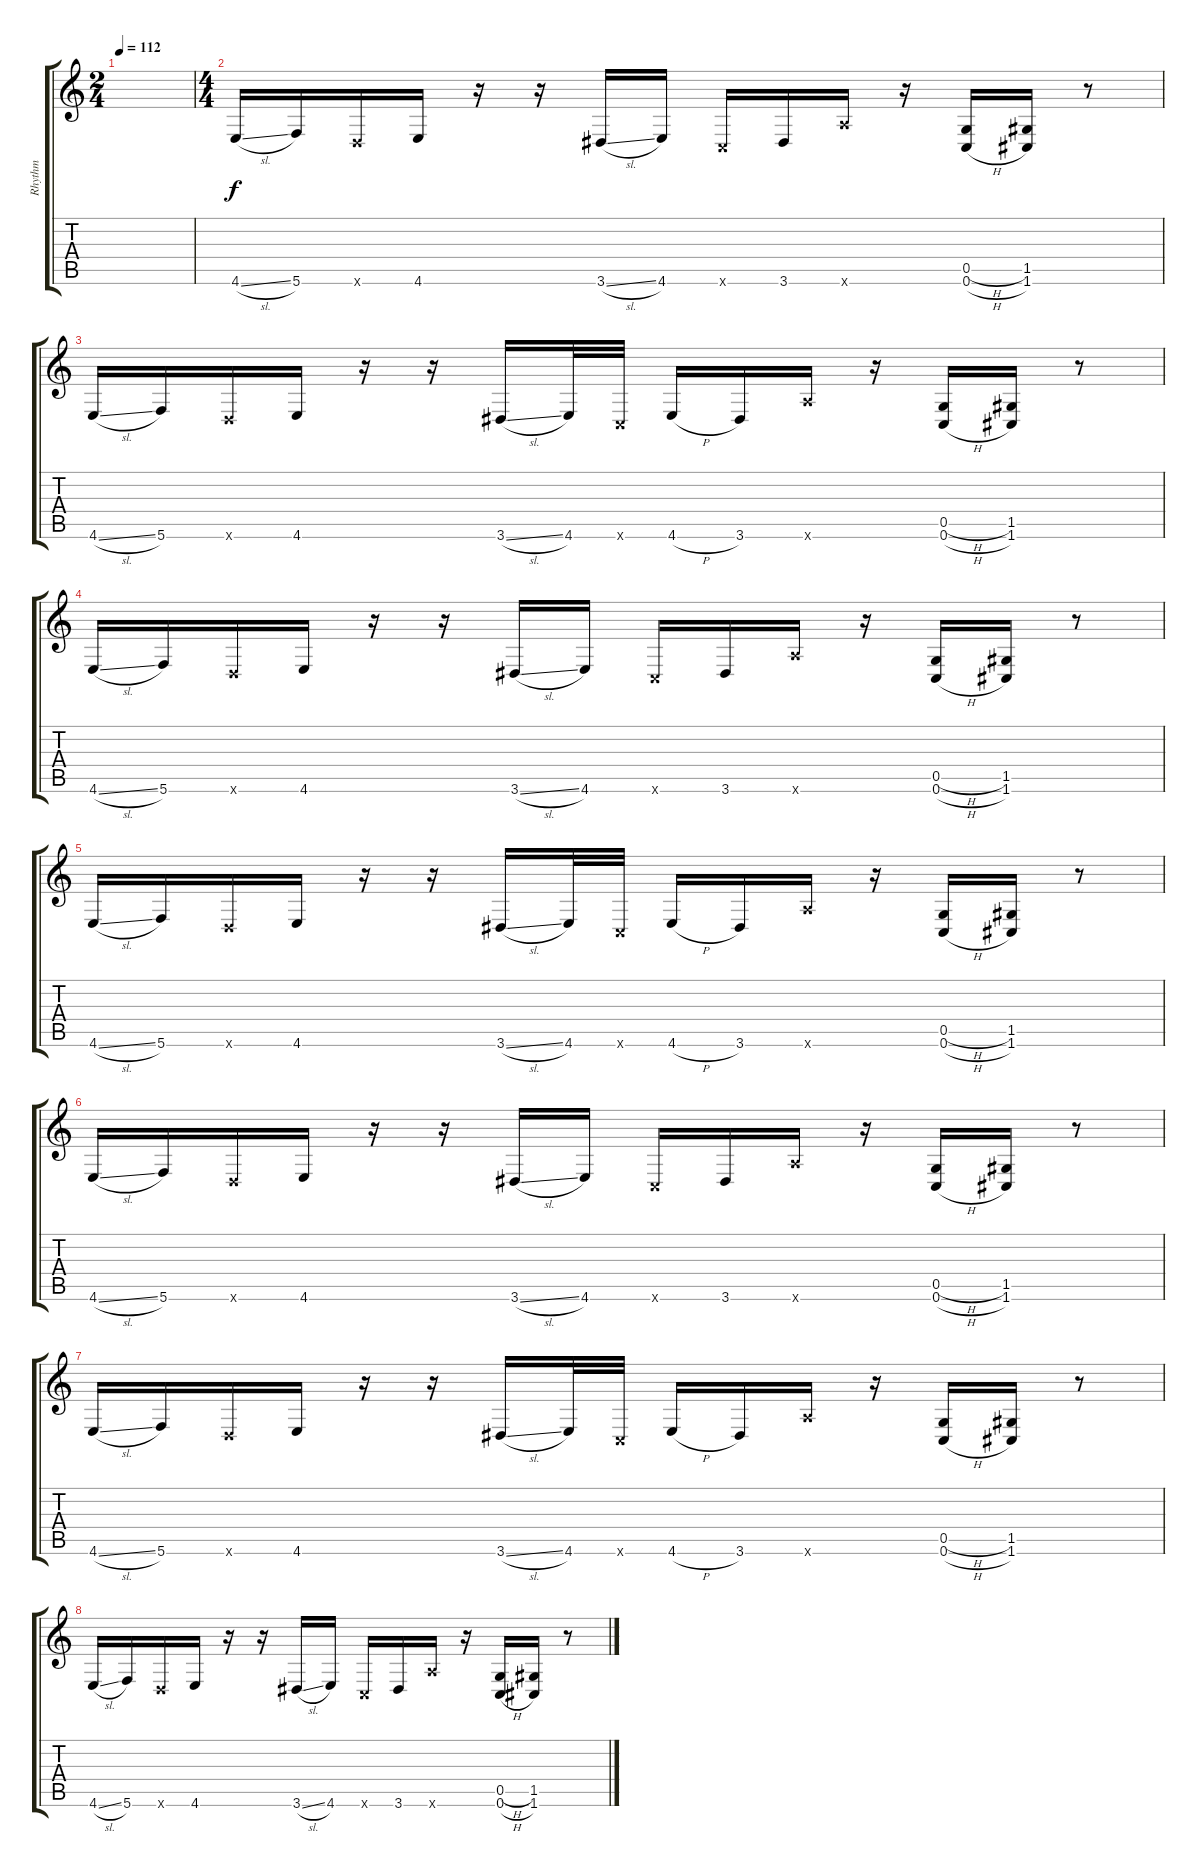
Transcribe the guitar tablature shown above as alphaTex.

\track ("Rhythm" "Rhythm") {instrument distortionguitar}
\staff {score tabs}
\tuning (D4 A3 F3 C3 G2 C2) {hide}
\ts (2 4)
\tempo 112
\clef g2
\ks c
|
\ts (4 4)
4.6{sl}.16 5.6.16 2.6{x}.16 4.6.16 r.16 r.16 3.6{sl}.16 4.6.16 0.6{x}.16 3.6.16 9.6{x}.16 r.16 (0.5{h} 0.6{h}).16 (1.5 1.6).16 r.8 |
4.6{sl}.16 5.6.16 2.6{x}.16 4.6.16 r.16 r.16 3.6{sl}.16 4.6.32 0.6{x}.32 4.6{h}.16 3.6.16 9.6{x}.16 r.16 (0.5{h} 0.6{h}).16 (1.5 1.6).16 r.8 |
4.6{sl}.16 5.6.16 2.6{x}.16 4.6.16 r.16 r.16 3.6{sl}.16 4.6.16 0.6{x}.16 3.6.16 9.6{x}.16 r.16 (0.5{h} 0.6{h}).16 (1.5 1.6).16 r.8 |
4.6{sl}.16 5.6.16 2.6{x}.16 4.6.16 r.16 r.16 3.6{sl}.16 4.6.32 0.6{x}.32 4.6{h}.16 3.6.16 9.6{x}.16 r.16 (0.5{h} 0.6{h}).16 (1.5 1.6).16 r.8 |
4.6{sl}.16 5.6.16 2.6{x}.16 4.6.16 r.16 r.16 3.6{sl}.16 4.6.16 0.6{x}.16 3.6.16 9.6{x}.16 r.16 (0.5{h} 0.6{h}).16 (1.5 1.6).16 r.8 |
4.6{sl}.16 5.6.16 2.6{x}.16 4.6.16 r.16 r.16 3.6{sl}.16 4.6.32 0.6{x}.32 4.6{h}.16 3.6.16 9.6{x}.16 r.16 (0.5{h} 0.6{h}).16 (1.5 1.6).16 r.8 |
4.6{sl}.16 5.6.16 2.6{x}.16 4.6.16 r.16 r.16 3.6{sl}.16 4.6.16 0.6{x}.16 3.6.16 9.6{x}.16 r.16 (0.5{h} 0.6{h}).16 (1.5 1.6).16 r.8
